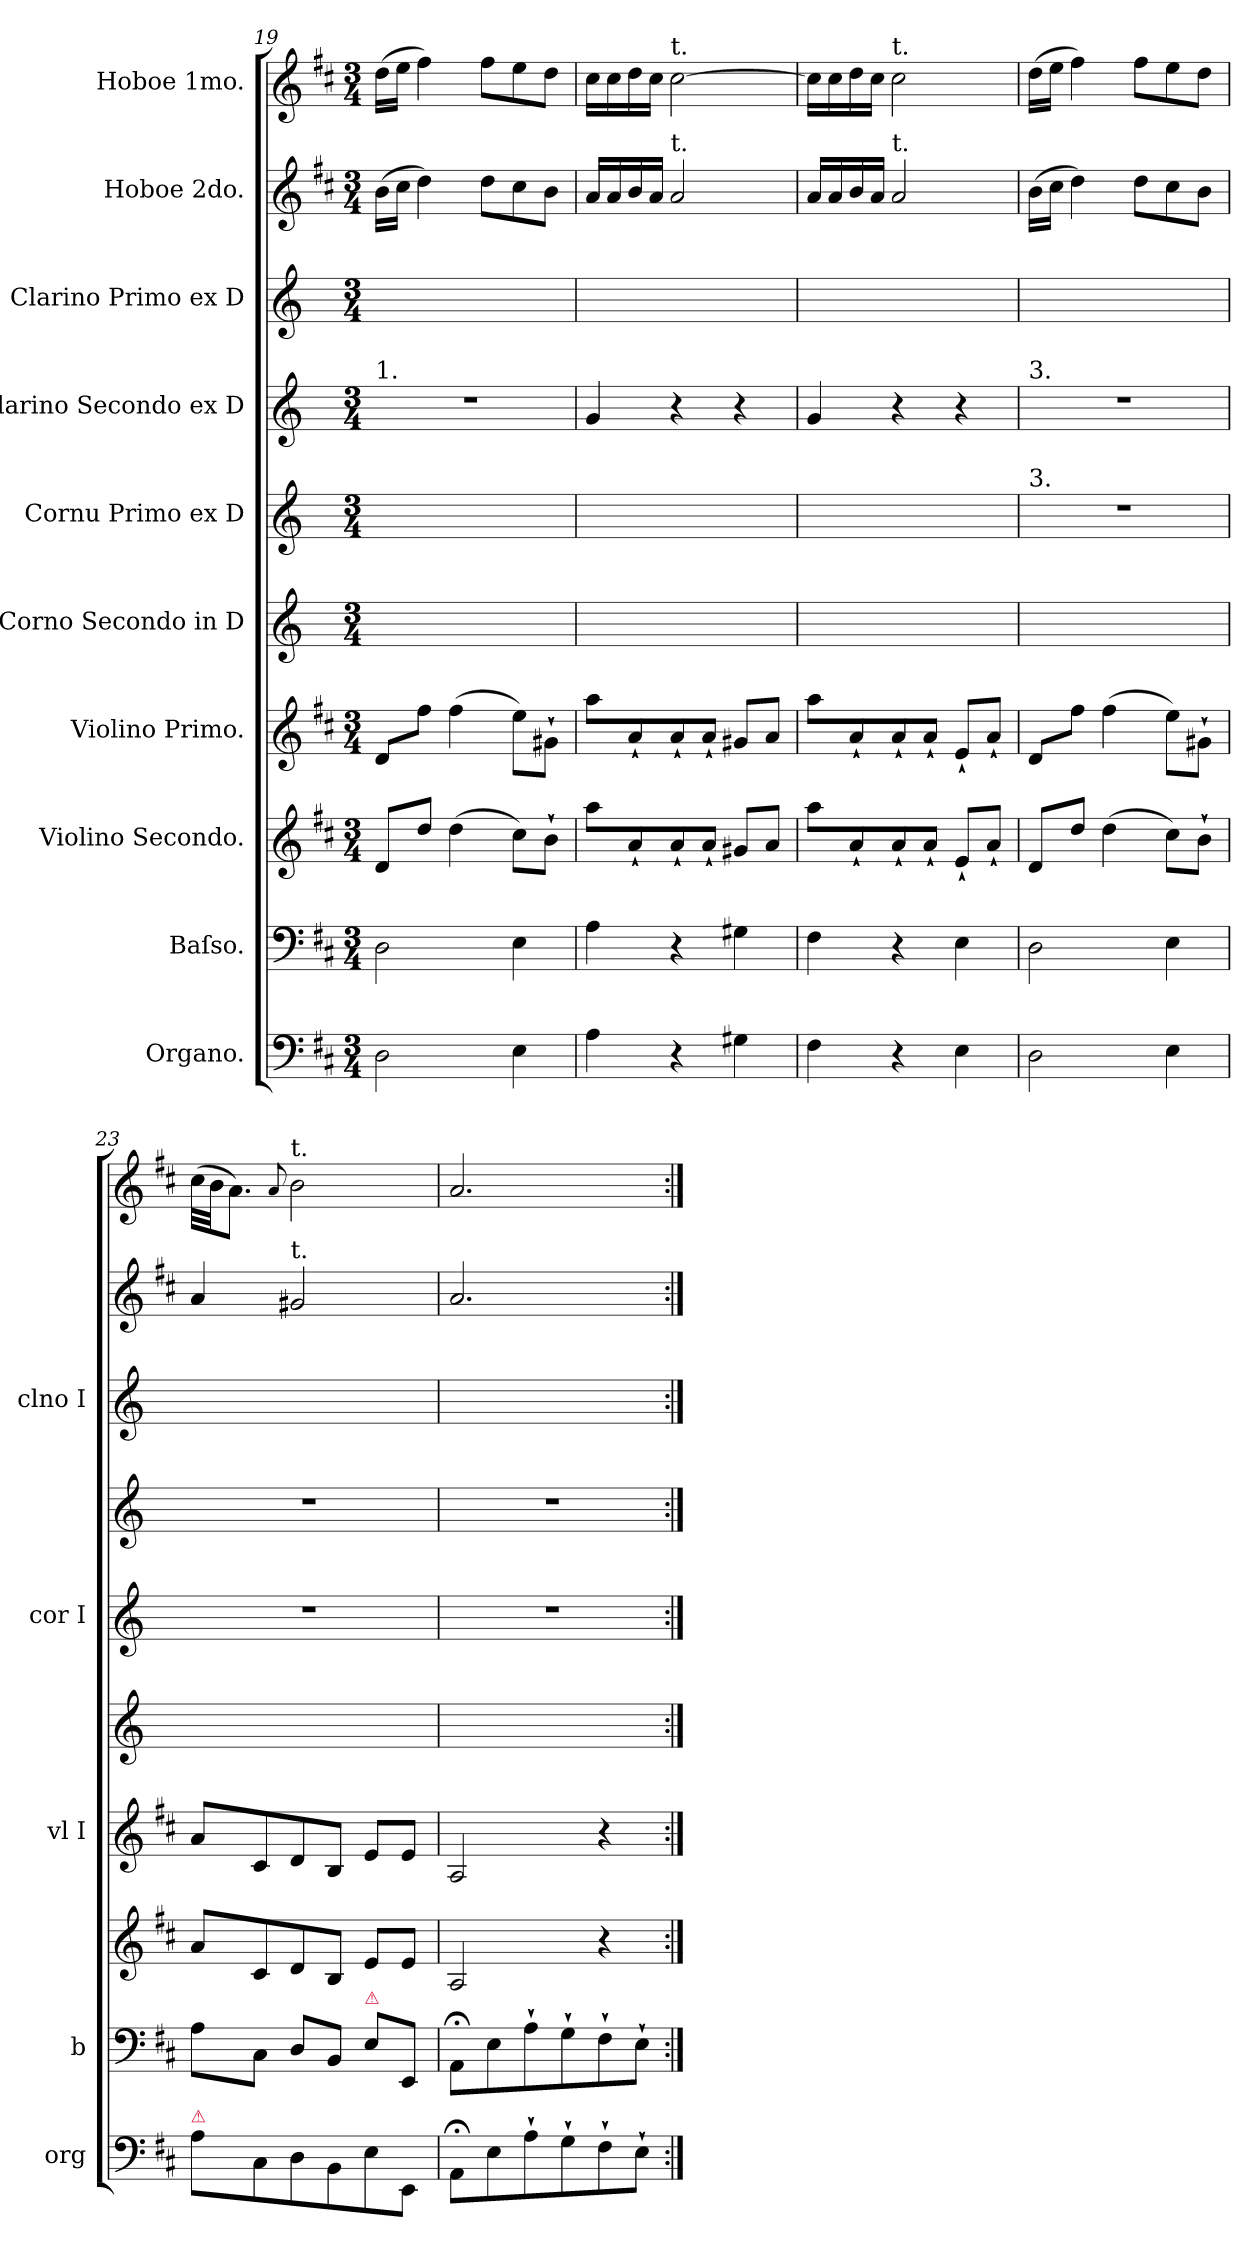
**kern	**dynam	**kern	**dynam	**kern	**dynam	**kern	**dynam	**kern	**kern	**kern	**dynam	**kern	**kern	**dynam	**kern	**dynam
*part10	*part10	*part9	*part9	*part8	*part8	*part7	*part7	*part6	*part5	*part4	*part4	*part3	*part2	*part2	*part1	*part1
*staff10	*staff10	*staff9	*staff9	*staff8	*staff8	*staff7	*staff7	*staff6	*staff5	*staff4	*staff4	*staff3	*staff2	*staff2	*staff1	*staff1
*I"Organo.	*	*I"Baſso.	*	*I"Violino Secondo.	*	*I"Violino Primo.	*	*I"Corno Secondo in D	*I"Cornu Primo ex D	*I"Clarino Secondo ex D	*	*I"Clarino Primo ex D	*I"Hoboe 2do.	*	*I"Hoboe 1mo.	*
*I'org	*	*I'b	*	*	*	*I'vl I	*	*	*I'cor I	*	*	*I'clno I	*	*	*	*
*clefF4	*	*clefF4	*	*clefG2	*	*clefG2	*	*clefG2	*clefG2	*clefG2	*	*clefG2	*clefG2	*	*clefG2	*
*	*	*	*	*	*	*	*	*ITrd6c10	*ITrd6c10	*ITrd-1c-2	*	*ITrd-1c-2	*	*	*	*
*k[f#c#]	*	*k[f#c#]	*	*k[f#c#]	*	*k[f#c#]	*	*k[f#c#]	*k[f#c#]	*k[f#c#]	*	*k[f#c#]	*k[f#c#]	*	*k[f#c#]	*
*D:	*	*D:	*	*D:	*	*D:	*	*D:	*D:	*D:	*	*D:	*D:	*	*D:	*
*M3/4	*	*M3/4	*	*M3/4	*	*M3/4	*	*M3/4	*M3/4	*M3/4	*	*M3/4	*M3/4	*	*M3/4	*
=19	=19	=19	=19	=19	=19	=19	=19	=19	=19	=19	=19	=19	=19	=19	=19	=19
!	!	!	!	!	!	!	!	!	!	!LO:TX:a:t=1.	!	!	!	!	!	!
2D\	.	2D\	.	8d/L	.	8d/L	.	2.ryy	2.ryy	2.r	.	2.ryy	(16b\LL	.	(16dd\LL	.
.	.	.	.	.	.	.	.	.	.	.	.	.	16cc#\JJ	.	16ee\JJ	.
.	.	.	.	8dd\J	.	8ff#\J	.	.	.	.	.	.	4dd\)	.	4ff#\)	.
.	.	.	.	(4dd\	.	(4ff#\	.	.	.	.	.	.	.	.	.	.
.	.	.	.	.	.	.	.	.	.	.	.	.	8dd\L	.	8ff#\L	.
4E\	.	4E\	.	8cc#\L)	.	8ee\L)	.	.	.	.	.	.	8cc#\	.	8ee\	.
.	.	.	.	8b`\J	.	8g#X`\J	.	.	.	.	.	.	8b\J	.	8dd\J	.
=20	=20	=20	=20	=20	=20	=20	=20	=20	=20	=20	=20	=20	=20	=20	=20	=20
4A\	pia&colon;	4A\	pia&colon;	8aa\L	pia&colon;	8aa\L	pia&colon;	2.ryy	2.ryy	4a/	pia&colon;	2.ryy	16a/LL	pia	16cc#\LL	pia&colon;
.	.	.	.	.	.	.	.	.	.	.	.	.	16a/	.	16cc#\	.
.	.	.	.	8a`/	.	8a`/	.	.	.	.	.	.	16b/	.	16dd\	.
.	.	.	.	.	.	.	.	.	.	.	.	.	16a/JJ	.	16cc#\JJ	.
!	!	!	!	!	!	!	!	!	!	!	!	!	!	!	!LO:TX:a:t=t.	!
!	!	!	!	!	!	!	!	!	!	!	!	!	!LO:TX:a:t=t.	!	!	!
4r	.	4r	.	8a`/	.	8a`/	.	.	.	4r	.	.	2a/	.	[2cc#\	.
.	.	.	.	8a`/J	.	8a`/J	.	.	.	.	.	.	.	.	.	.
4G#X\	.	4G#X\	.	8g#X/L	.	8g#X/L	.	.	.	4r	.	.	.	.	.	.
.	.	.	.	8a/J	.	8a/J	.	.	.	.	.	.	.	.	.	.
=21	=21	=21	=21	=21	=21	=21	=21	=21	=21	=21	=21	=21	=21	=21	=21	=21
4F#\	.	4F#\	.	8aa\L	.	8aa\L	.	2.ryy	2.ryy	4a/	.	2.ryy	16a/LL	.	16cc#\LL]	.
.	.	.	.	.	.	.	.	.	.	.	.	.	16a/	.	16cc#\	.
.	.	.	.	8a`/	.	8a`/	.	.	.	.	.	.	16b/	.	16dd\	.
.	.	.	.	.	.	.	.	.	.	.	.	.	16a/JJ	.	16cc#\JJ	.
!	!	!	!	!	!	!	!	!	!	!	!	!	!	!	!LO:TX:a:t=t.	!
!	!	!	!	!	!	!	!	!	!	!	!	!	!LO:TX:a:t=t.	!	!	!
4r	.	4r	.	8a`/	.	8a`/	.	.	.	4r	.	.	2a/	.	2cc#\	.
.	.	.	.	8a`/J	.	8a`/J	.	.	.	.	.	.	.	.	.	.
4E\	.	4E\	.	8e`/L	.	8e`/L	.	.	.	4r	.	.	.	.	.	.
.	.	.	.	8a`/J	.	8a`/J	.	.	.	.	.	.	.	.	.	.
=22	=22	=22	=22	=22	=22	=22	=22	=22	=22	=22	=22	=22	=22	=22	=22	=22
!	!	!	!	!	!	!	!	!	!	!LO:TX:a:t=3.	!	!	!	!	!	!
!	!	!	!	!	!	!	!	!	!LO:TX:a:t=3.	!	!	!	!	!	!	!
2D\	for&colon;	2D\	for	8d/L	.	8d/L	for	2.ryy	2.r	2.r	.	2.ryy	(16b\LL	.	(16dd\LL	.
.	.	.	.	.	.	.	.	.	.	.	.	.	16cc#\JJ	.	16ee\JJ	.
.	.	.	.	8dd\J	for	8ff#\J	.	.	.	.	.	.	4dd\)	.	4ff#\)	.
.	.	.	.	(4dd\	.	(4ff#\	.	.	.	.	.	.	.	.	.	.
.	.	.	.	.	.	.	.	.	.	.	.	.	8dd\L	.	8ff#\L	.
4E\	.	4E\	.	8cc#\L)	.	8ee\L)	.	.	.	.	.	.	8cc#\	.	8ee\	.
.	.	.	.	8b`\J	.	8g#X`\J	.	.	.	.	.	.	8b\J	.	8dd\J	.
=23	=23	=23	=23	=23	=23	=23	=23	=23	=23	=23	=23	=23	=23	=23	=23	=23
!LO:TX:a:color=crimson:t=⚠	!	!	!	!	!	!	!	!	!	!	!	!	!	!	!	!
8A\L	pia&colon;	8A\L	pia&colon;	8a/L	pi	8a/L	p&colon;	2.ryy	2.r	2.r	.	2.ryy	4a/	.	(32cc#\LLL	for
.	.	.	.	.	.	.	.	.	.	.	.	.	.	.	32b\JJ	.
.	.	.	.	.	.	.	.	.	.	.	.	.	.	.	8.a\J)	.
8C#\	.	8C#\J	.	8c#/	.	8c#/	.	.	.	.	.	.	.	.	.	.
.	.	.	.	.	.	.	.	.	.	.	.	.	.	.	8qqa/	.
!	!	!	!	!	!	!	!	!	!	!	!	!	!	!	!LO:TX:a:t=t.	!
!	!	!	!	!	!	!	!	!	!	!	!	!	!LO:TX:a:t=t.	!	!	!
8D\	.	8D/L	.	8d/	.	8d/	.	.	.	.	.	.	2g#X/	.	2b\	.
8BB\	.	8BB/J	.	8B/J	.	8B/J	.	.	.	.	.	.	.	.	.	.
!	!	!LO:TX:a:color=crimson:t=⚠	!	!	!	!	!	!	!	!	!	!	!	!	!	!
8E\	.	8E\L	.	8e/L	.	8e/L	.	.	.	.	.	.	.	.	.	.
8EE/J	.	8EE/J	.	8e/J	.	8e/J	.	.	.	.	.	.	.	.	.	.
=24	=24	=24	=24	=24	=24	=24	=24	=24	=24	=24	=24	=24	=24	=24	=24	=24
8AA;/L	.	8AA;/L	.	2A/	.	2A/	.	2.ryy	2.r	2.r	.	2.ryy	2.a/	.	2.a/	.
8E\	.	8E\	.	.	.	.	.	.	.	.	.	.	.	.	.	.
8A`\	.	8A`\	.	.	.	.	.	.	.	.	.	.	.	.	.	.
8G`\	.	8G`\	.	.	.	.	.	.	.	.	.	.	.	.	.	.
8F#`\	.	8F#`\	.	4r	.	4r	.	.	.	.	.	.	.	.	.	.
8E`\J	.	8E`\J	.	.	.	.	.	.	.	.	.	.	.	.	.	.
=:|!	=:|!	=:|!	=:|!	=:|!	=:|!	=:|!	=:|!	=:|!	=:|!	=:|!	=:|!	=:|!	=:|!	=:|!	=:|!	=:|!
*-	*-	*-	*-	*-	*-	*-	*-	*-	*-	*-	*-	*-	*-	*-	*-	*-
